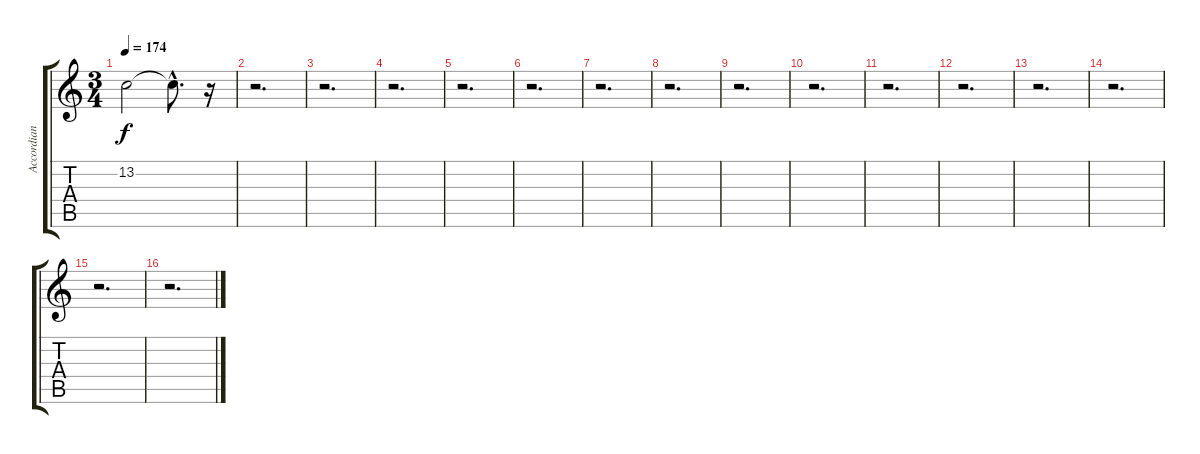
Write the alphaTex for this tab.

\track ("Accordian" "Accordian") {instrument accordion}
\staff {score tabs}
\tuning (E4 B3 G3 D3 A2 E2) {hide}
\ts (3 4)
\tempo 174
\clef g2
\ks c
13.2.2{dy f} 13.2{hac t}.8{d} r.16 |
r.2{d} |
r.2{d} |
r.2{d} |
r.2{d} |
r.2{d} |
r.2{d} |
r.2{d} |
r.2{d} |
r.2{d} |
r.2{d} |
r.2{d} |
r.2{d} |
r.2{d} |
r.2{d} |
r.2{d}
